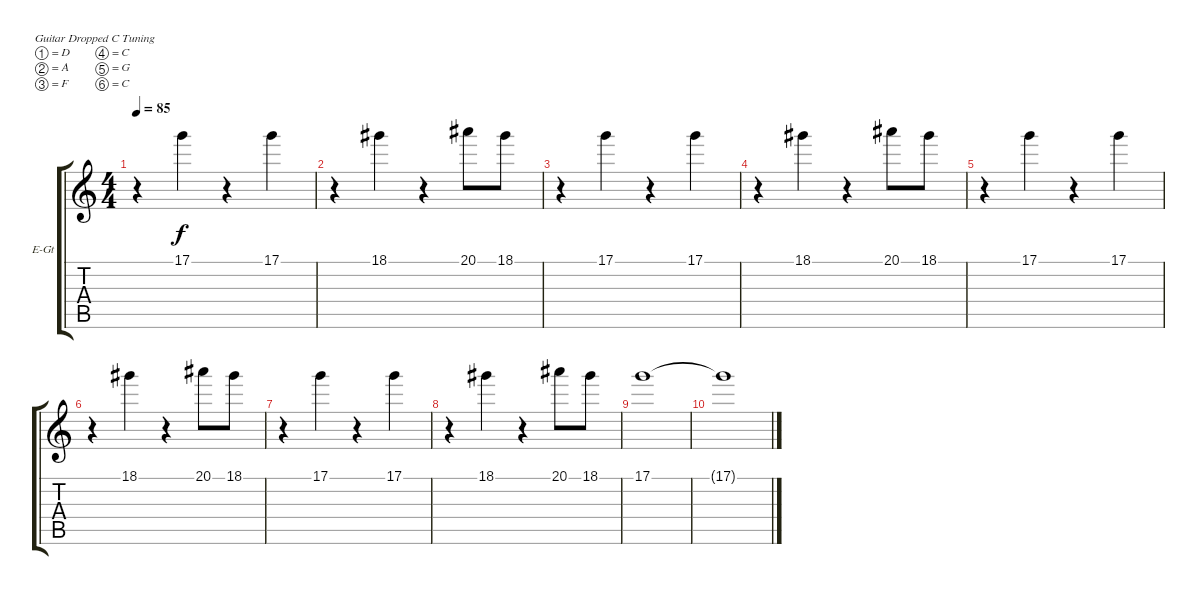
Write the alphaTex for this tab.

\defaultSystemsLayout 4
\bracketExtendMode groupsimilarinstruments
\firstSystemTrackNameOrientation horizontal
\otherSystemsTrackNameOrientation horizontal
\track ("Adam Gontier" "E-Gt") {instrument distortionguitar}
\staff {score tabs}
\tuning (D4 A3 F3 C3 G2 C2)
\ts (4 4)
\tempo 85
\clef g2
\scale
0.485477
\ks c
r.4{dy f instrument distortionguitar} 17.1.4 r.4 17.1.4 |
\scale
0.257261 r.4 18.1.4 r.4 20.1.8 18.1.8 |
\scale
0.257261 r.4 17.1.4 r.4 17.1.4 |
\scale
0.333333 r.4 18.1.4 r.4 20.1.8 18.1.8 |
\scale
0.333333 r.4 17.1.4 r.4 17.1.4 |
\scale
0.333333 r.4 18.1.4 r.4 20.1.8 18.1.8 |
\scale
0.333333 r.4 17.1.4 r.4 17.1.4 |
\scale
0.333333 r.4 18.1.4 r.4 20.1.8 18.1.8 |
\scale
0.333333 17.1.1 |
\scale
0.333333 17.1{t}.1 |
\scale
0.333333 |
\scale
0.333333 |
\scale
0.333333 |
\scale
0.333333 |
\scale
0.333333 |
\scale
0.333333
